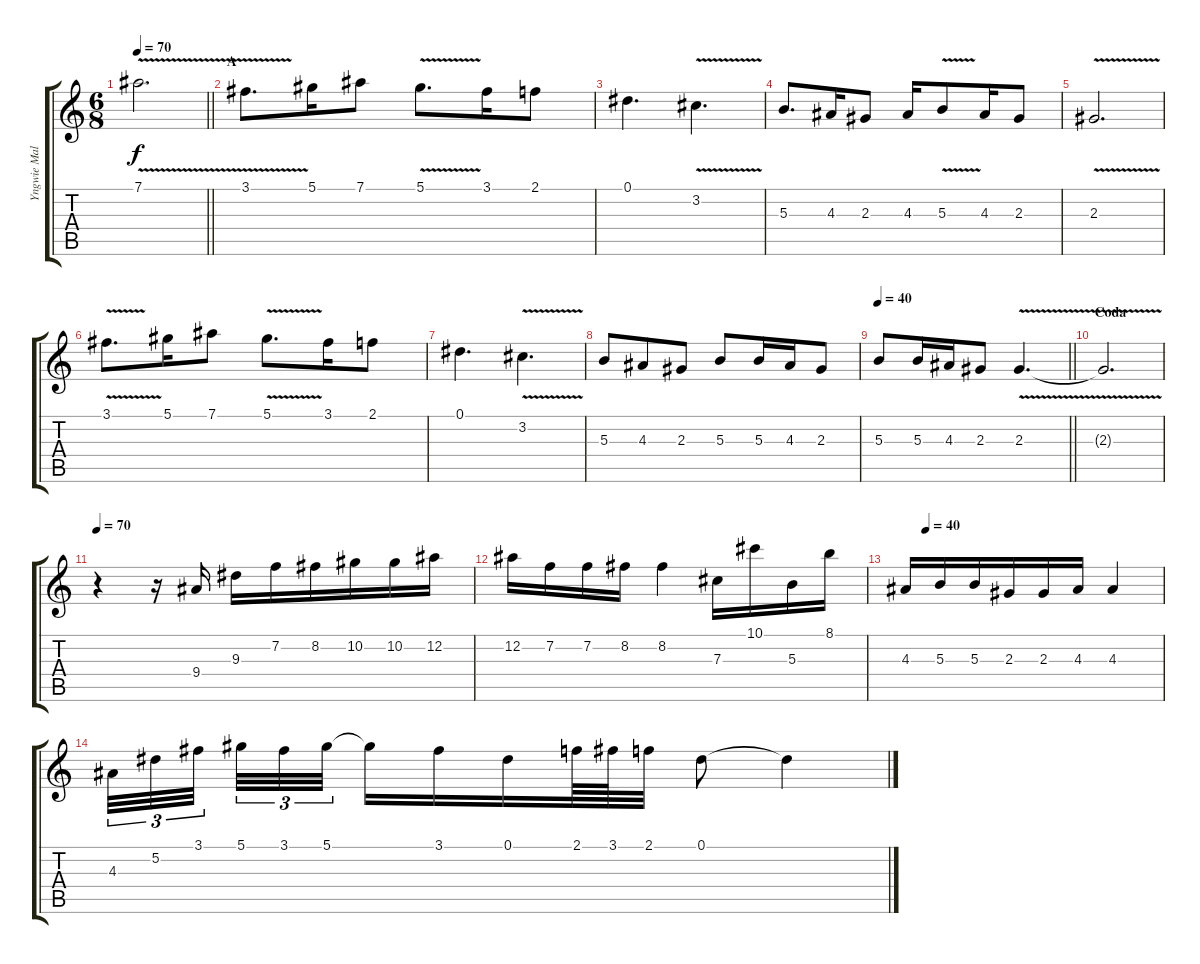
\track ("Yngwie Malmsteen" "Yngwie Mal") {instrument acousticguitarnylon}
\staff {score tabs}
\tuning (Eb4 Bb3 Gb3 Db3 Ab2 Eb2) {hide}
\ts (6 8)
\tempo 70
\clef g2
\barLineRight lightlight
\ks c
7.1{v}.2{d dy f} |
\section ("" "A")
3.1{v}.8{d} 5.1.16 7.1.8 5.1{v}.8{d} 3.1.16 2.1.8 |
0.1.4{d} 3.2{v}.4{d} |
5.3.8{d} 4.3.16 2.3.8 4.3.16 5.3{v}.8 4.3.16 2.3.8 |
2.3{v}.2{d} |
3.1{v}.8{d} 5.1.16 7.1.8 5.1{v}.8{d} 3.1.16 2.1.8 |
0.1.4{d} 3.2{v}.4{d} |
5.3.8 4.3.8 2.3.8 5.3.8 5.3.16 4.3.16 2.3.8 |
\tempo 40
\barLineRight lightlight
5.3.8 5.3.16 4.3.16 2.3.8 2.3{v}.4{d} |
\section ("" "Coda")
2.3{t}.2{d} |
\tempo 70
r.4 r.16 9.4.16 9.3.16 7.2.16 8.2.16 10.2.16 10.2.16 12.2.16 |
12.2.16 7.2.16 7.2.16 8.2.16 8.2.4 7.3.16 10.1.16 5.3.16 8.1.16 |
\tempo (40 0.08333333333333333)
4.3.16 5.3.16 5.3.16 2.3.16 2.3.16 4.3.16 4.3.4 |
4.3.32{tu (3 2)} 5.2.32{tu (3 2)} 3.1.32{tu (3 2) beam splitsecondary} 5.1.32{tu (3 2)} 3.1.32{tu (3 2)} 5.1.32{tu (3 2) beam splitsecondary} 5.1{t}.16 3.1.16 0.1.16 2.1.64 3.1.64 2.1.32 0.1.8 0.1{t}.4
